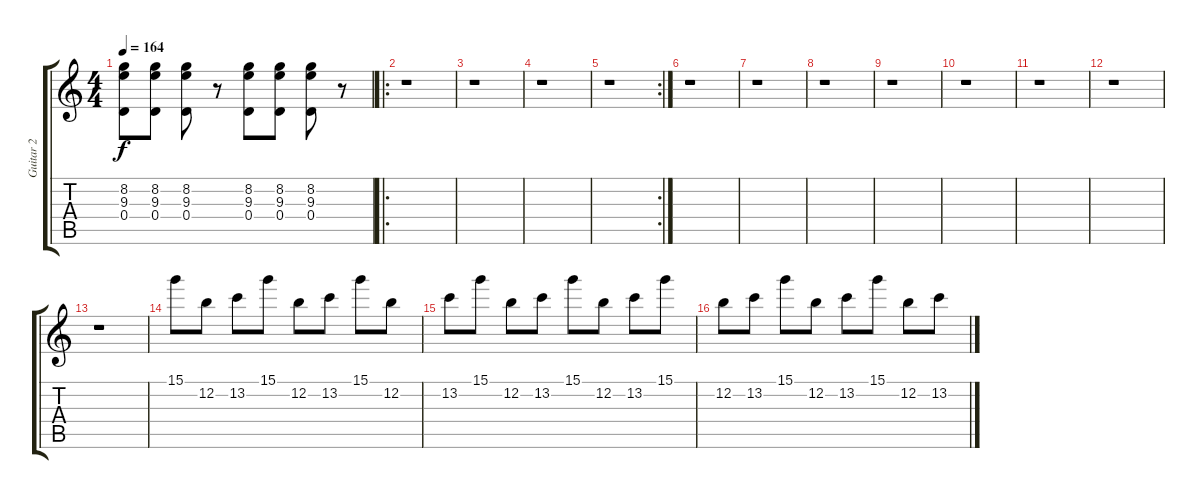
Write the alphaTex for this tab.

\track ("Guitar 2" "Guitar 2") {instrument distortionguitar}
\staff {score tabs}
\tuning (E4 B3 G3 D3 A2 D2) {hide}
\ts (4 4)
\tempo 164
\clef g2
\ks c
(8.2 9.3 0.4).8{dy f} (8.2 9.3 0.4).8 (8.2 9.3 0.4).8 r.8 (8.2 9.3 0.4).8 (8.2 9.3 0.4).8 (8.2 9.3 0.4).8 r.8 |
\ro
r.1 |
r.1 |
r.1 |
\rc 2
r.1 |
r.1 |
r.1 |
r.1 |
r.1 |
r.1 |
r.1 |
r.1 |
r.1 |
15.1.8 12.2.8 13.2.8 15.1.8 12.2.8 13.2.8 15.1.8 12.2.8 |
13.2.8 15.1.8 12.2.8 13.2.8 15.1.8 12.2.8 13.2.8 15.1.8 |
12.2.8 13.2.8 15.1.8 12.2.8 13.2.8 15.1.8 12.2.8 13.2.8
